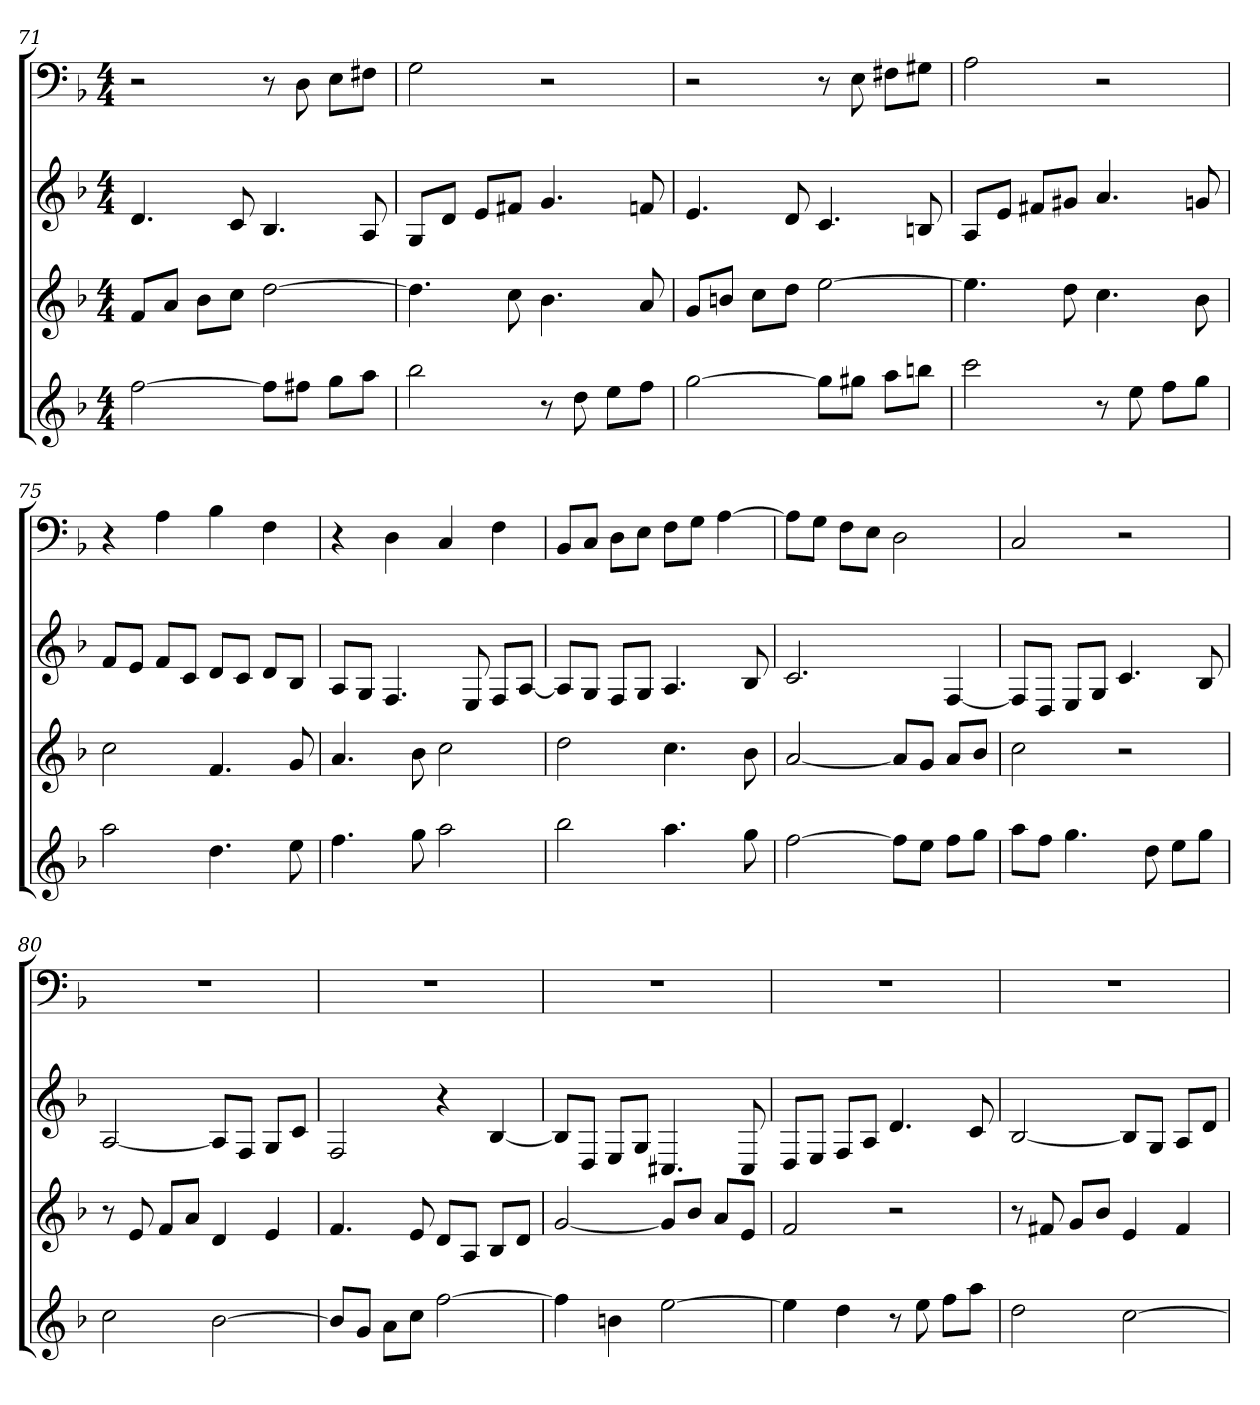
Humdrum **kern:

**kern	**kern	**kern	**kern
*part4	*part3	*part2	*part1
*staff4	*staff3	*staff2	*staff1
*k[b-]	*k[b-]	*k[b-]	*k[b-]
*d:	*d:	*d:	*d:
*M4/4	*M4/4	*M4/4	*M4/4
=71	=71	=71	=71
[2ff	8fL	4.d	2r
.	8aJ	.	.
.	8b-L	.	.
.	8ccJ	8c	.
8ffL]	[2dd	4.B-	8r
8ff#XJ	.	.	8D
8ggL	.	.	8EL
8aaJ	.	8A	8F#XJ
=72	=72	=72	=72
2bb-	4.dd]	8GL	2G
.	.	8dJ	.
.	.	8eL	.
.	8cc	8f#XJ	.
8r	4.b-	4.g	2r
8dd	.	.	.
8eeL	.	.	.
8ffJ	8a	8fn	.
=73	=73	=73	=73
[2gg	8gL	4.e	2r
.	8bnJ	.	.
.	8ccL	.	.
.	8ddJ	8d	.
8ggL]	[2ee	4.c	8r
8gg#XJ	.	.	8E
8aaL	.	.	8F#XL
8bbnJ	.	8Bn	8G#XJ
=74	=74	=74	=74
2ccc	4.ee]	8AL	2A
.	.	8eJ	.
.	.	8f#XL	.
.	8dd	8g#XJ	.
8r	4.cc	4.a	2r
8ee	.	.	.
8ffL	.	.	.
8ggJ	8b-	8gn	.
=75	=75	=75	=75
2aa	2cc	8fL	4r
.	.	8eJ	.
.	.	8fL	4A
.	.	8cJ	.
4.dd	4.f	8dL	4B-
.	.	8cJ	.
.	.	8dL	4F
8ee	8g	8B-J	.
=76	=76	=76	=76
4.ff	4.a	8AL	4r
.	.	8GJ	.
.	.	4.F	4D
8gg	8b-	.	.
2aa	2cc	.	4C
.	.	8E	.
.	.	8FL	4F
.	.	[8AJ	.
=77	=77	=77	=77
2bb-	2dd	8AL]	8BB-L
.	.	8GJ	8CJ
.	.	8FL	8DL
.	.	8GJ	8EJ
4.aa	4.cc	4.A	8FL
.	.	.	8GJ
.	.	.	[4A
8gg	8b-	8B-	.
=78	=78	=78	=78
[2ff	[2a	2.c	8AL]
.	.	.	8GJ
.	.	.	8FL
.	.	.	8EJ
8ffL]	8aL]	.	2D
8eeJ	8gJ	.	.
8ffL	8aL	[4F	.
8ggJ	8b-J	.	.
=79	=79	=79	=79
8aaL	2cc	8FL]	2C
8ffJ	.	8DJ	.
4.gg	.	8EL	.
.	.	8GJ	.
.	2r	4.c	2r
8dd	.	.	.
8eeL	.	.	.
8ggJ	.	8B-	.
=80	=80	=80	=80
2cc	8r	[2A	1r
.	8e	.	.
.	8fL	.	.
.	8aJ	.	.
[2b-	4d	8AL]	.
.	.	8FJ	.
.	4e	8GL	.
.	.	8cJ	.
=81	=81	=81	=81
8b-L]	4.f	2F	1r
8gJ	.	.	.
8aL	.	.	.
8ccJ	8e	.	.
[2ff	8dL	4r	.
.	8AJ	.	.
.	8B-L	[4B-	.
.	8dJ	.	.
=82	=82	=82	=82
4ff]	[2g	8B-L]	1r
.	.	8DJ	.
4bn	.	8EL	.
.	.	8GJ	.
[2ee	8gL]	4.C#X	.
.	8b-J	.	.
.	8aL	.	.
.	8eJ	8C#	.
=83	=83	=83	=83
4ee]	2f	8DL	1r
.	.	8EJ	.
4dd	.	8FL	.
.	.	8AJ	.
8r	2r	4.d	.
8ee	.	.	.
8ffL	.	.	.
8aaJ	.	8c	.
=84	=84	=84	=84
2dd	8r	[2B-	1r
.	8f#X	.	.
.	8gL	.	.
.	8b-J	.	.
[2cc	4e	8B-L]	.
.	.	8GJ	.
.	4f#	8AL	.
.	.	8dJ	.
=	=	=	=
*-	*-	*-	*-
